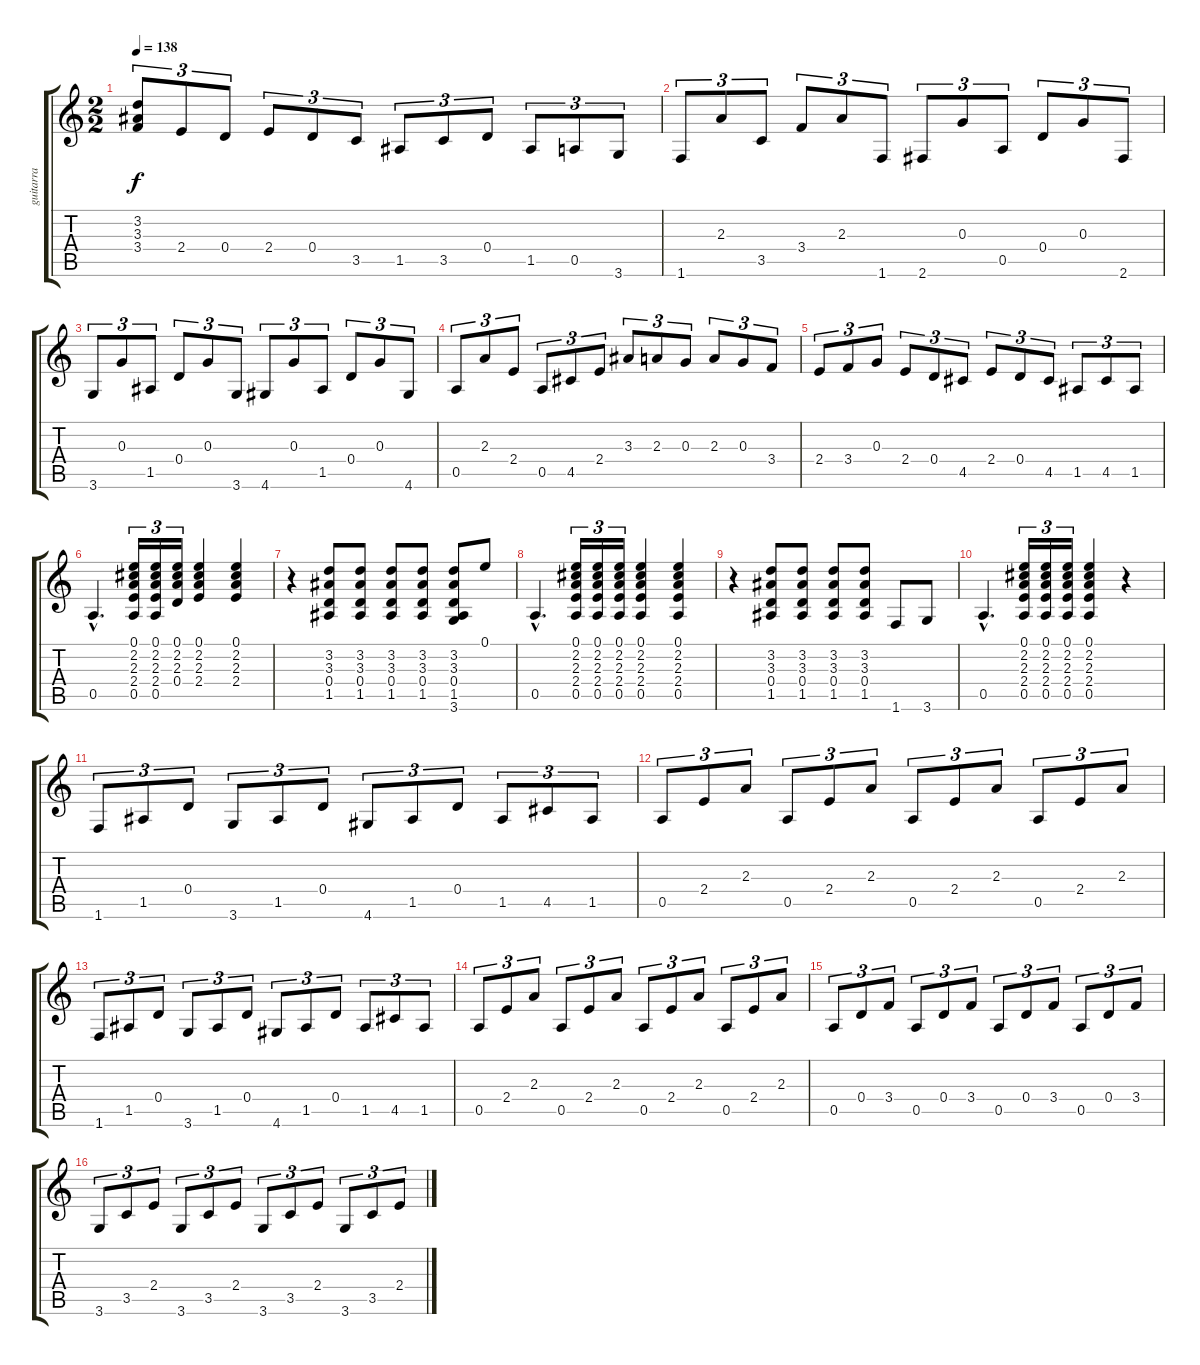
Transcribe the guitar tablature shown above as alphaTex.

\track ("guitarra" "guitarra") {instrument acousticguitarnylon}
\staff {score tabs}
\tuning (E4 B3 G3 D3 A2 E2) {hide}
\ts (2 2)
\tempo 138
\clef g2
\ks c
(3.2 3.3 3.4).8{tu (3 2) dy f instrument acousticguitarnylon} 2.4.8{tu (3 2)} 0.4.8{tu (3 2)} 2.4.8{tu (3 2)} 0.4.8{tu (3 2)} 3.5.8{tu (3 2)} 1.5.8{tu (3 2)} 3.5.8{tu (3 2)} 0.4.8{tu (3 2)} 1.5.8{tu (3 2)} 0.5.8{tu (3 2)} 3.6.8{tu (3 2)} |
1.6.8{tu (3 2)} 2.3.8{tu (3 2)} 3.5.8{tu (3 2)} 3.4.8{tu (3 2)} 2.3.8{tu (3 2)} 1.6.8{tu (3 2)} 2.6.8{tu (3 2)} 0.3.8{tu (3 2)} 0.5.8{tu (3 2)} 0.4.8{tu (3 2)} 0.3.8{tu (3 2)} 2.6.8{tu (3 2)} |
3.6.8{tu (3 2)} 0.3.8{tu (3 2)} 1.5.8{tu (3 2)} 0.4.8{tu (3 2)} 0.3.8{tu (3 2)} 3.6.8{tu (3 2)} 4.6.8{tu (3 2)} 0.3.8{tu (3 2)} 1.5.8{tu (3 2)} 0.4.8{tu (3 2)} 0.3.8{tu (3 2)} 4.6.8{tu (3 2)} |
0.5.8{tu (3 2)} 2.3.8{tu (3 2)} 2.4.8{tu (3 2)} 0.5.8{tu (3 2)} 4.5.8{tu (3 2)} 2.4.8{tu (3 2)} 3.3.8{tu (3 2)} 2.3.8{tu (3 2)} 0.3.8{tu (3 2)} 2.3.8{tu (3 2)} 0.3.8{tu (3 2)} 3.4.8{tu (3 2)} |
2.4.8{tu (3 2)} 3.4.8{tu (3 2)} 0.3.8{tu (3 2)} 2.4.8{tu (3 2)} 0.4.8{tu (3 2)} 4.5.8{tu (3 2)} 2.4.8{tu (3 2)} 0.4.8{tu (3 2)} 4.5.8{tu (3 2)} 1.5.8{tu (3 2)} 4.5.8{tu (3 2)} 1.5.8{tu (3 2)} |
0.5{hac}.4{d} (0.1 2.2 2.3 2.4 0.5).16{tu (3 2)} (0.1 2.2 2.3 2.4 0.5).16{tu (3 2)} (0.1 2.2 2.3 0.4).16{tu (3 2)} (0.1 2.2 2.3 2.4).4 (0.1 2.2 2.3 2.4).4 |
r.4 (3.2 3.3 0.4 1.5).8 (3.2 3.3 0.4 1.5).8 (3.2 3.3 0.4 1.5).8 (3.2 3.3 0.4 1.5).8 (3.2 3.3 0.4 1.5 3.6).8 0.1.8 |
0.5{hac}.4{d} (0.1 2.2 2.3 2.4 0.5).16{tu (3 2)} (0.1 2.2 2.3 2.4 0.5).16{tu (3 2)} (0.1 2.2 2.3 2.4 0.5).16{tu (3 2)} (0.1 2.2 2.3 2.4 0.5).4 (0.1 2.2 2.3 2.4 0.5).4 |
r.4 (3.2 3.3 0.4 1.5).8 (3.2 3.3 0.4 1.5).8 (3.2 3.3 0.4 1.5).8 (3.2 3.3 0.4 1.5).8 1.6.8 3.6.8 |
0.5{hac}.4{d} (0.1 2.2 2.3 2.4 0.5).16{tu (3 2)} (0.1 2.2 2.3 2.4 0.5).16{tu (3 2)} (0.1 2.2 2.3 2.4 0.5).16{tu (3 2)} (0.1 2.2 2.3 2.4 0.5).4 r.4 |
1.6.8{tu (3 2)} 1.5.8{tu (3 2)} 0.4.8{tu (3 2)} 3.6.8{tu (3 2)} 1.5.8{tu (3 2)} 0.4.8{tu (3 2)} 4.6.8{tu (3 2)} 1.5.8{tu (3 2)} 0.4.8{tu (3 2)} 1.5.8{tu (3 2)} 4.5.8{tu (3 2)} 1.5.8{tu (3 2)} |
0.5.8{tu (3 2)} 2.4.8{tu (3 2)} 2.3.8{tu (3 2)} 0.5.8{tu (3 2)} 2.4.8{tu (3 2)} 2.3.8{tu (3 2)} 0.5.8{tu (3 2)} 2.4.8{tu (3 2)} 2.3.8{tu (3 2)} 0.5.8{tu (3 2)} 2.4.8{tu (3 2)} 2.3.8{tu (3 2)} |
1.6.8{tu (3 2)} 1.5.8{tu (3 2)} 0.4.8{tu (3 2)} 3.6.8{tu (3 2)} 1.5.8{tu (3 2)} 0.4.8{tu (3 2)} 4.6.8{tu (3 2)} 1.5.8{tu (3 2)} 0.4.8{tu (3 2)} 1.5.8{tu (3 2)} 4.5.8{tu (3 2)} 1.5.8{tu (3 2)} |
0.5.8{tu (3 2)} 2.4.8{tu (3 2)} 2.3.8{tu (3 2)} 0.5.8{tu (3 2)} 2.4.8{tu (3 2)} 2.3.8{tu (3 2)} 0.5.8{tu (3 2)} 2.4.8{tu (3 2)} 2.3.8{tu (3 2)} 0.5.8{tu (3 2)} 2.4.8{tu (3 2)} 2.3.8{tu (3 2)} |
0.5.8{tu (3 2)} 0.4.8{tu (3 2)} 3.4.8{tu (3 2)} 0.5.8{tu (3 2)} 0.4.8{tu (3 2)} 3.4.8{tu (3 2)} 0.5.8{tu (3 2)} 0.4.8{tu (3 2)} 3.4.8{tu (3 2)} 0.5.8{tu (3 2)} 0.4.8{tu (3 2)} 3.4.8{tu (3 2)} |
3.6.8{tu (3 2)} 3.5.8{tu (3 2)} 2.4.8{tu (3 2)} 3.6.8{tu (3 2)} 3.5.8{tu (3 2)} 2.4.8{tu (3 2)} 3.6.8{tu (3 2)} 3.5.8{tu (3 2)} 2.4.8{tu (3 2)} 3.6.8{tu (3 2)} 3.5.8{tu (3 2)} 2.4.8{tu (3 2)}
